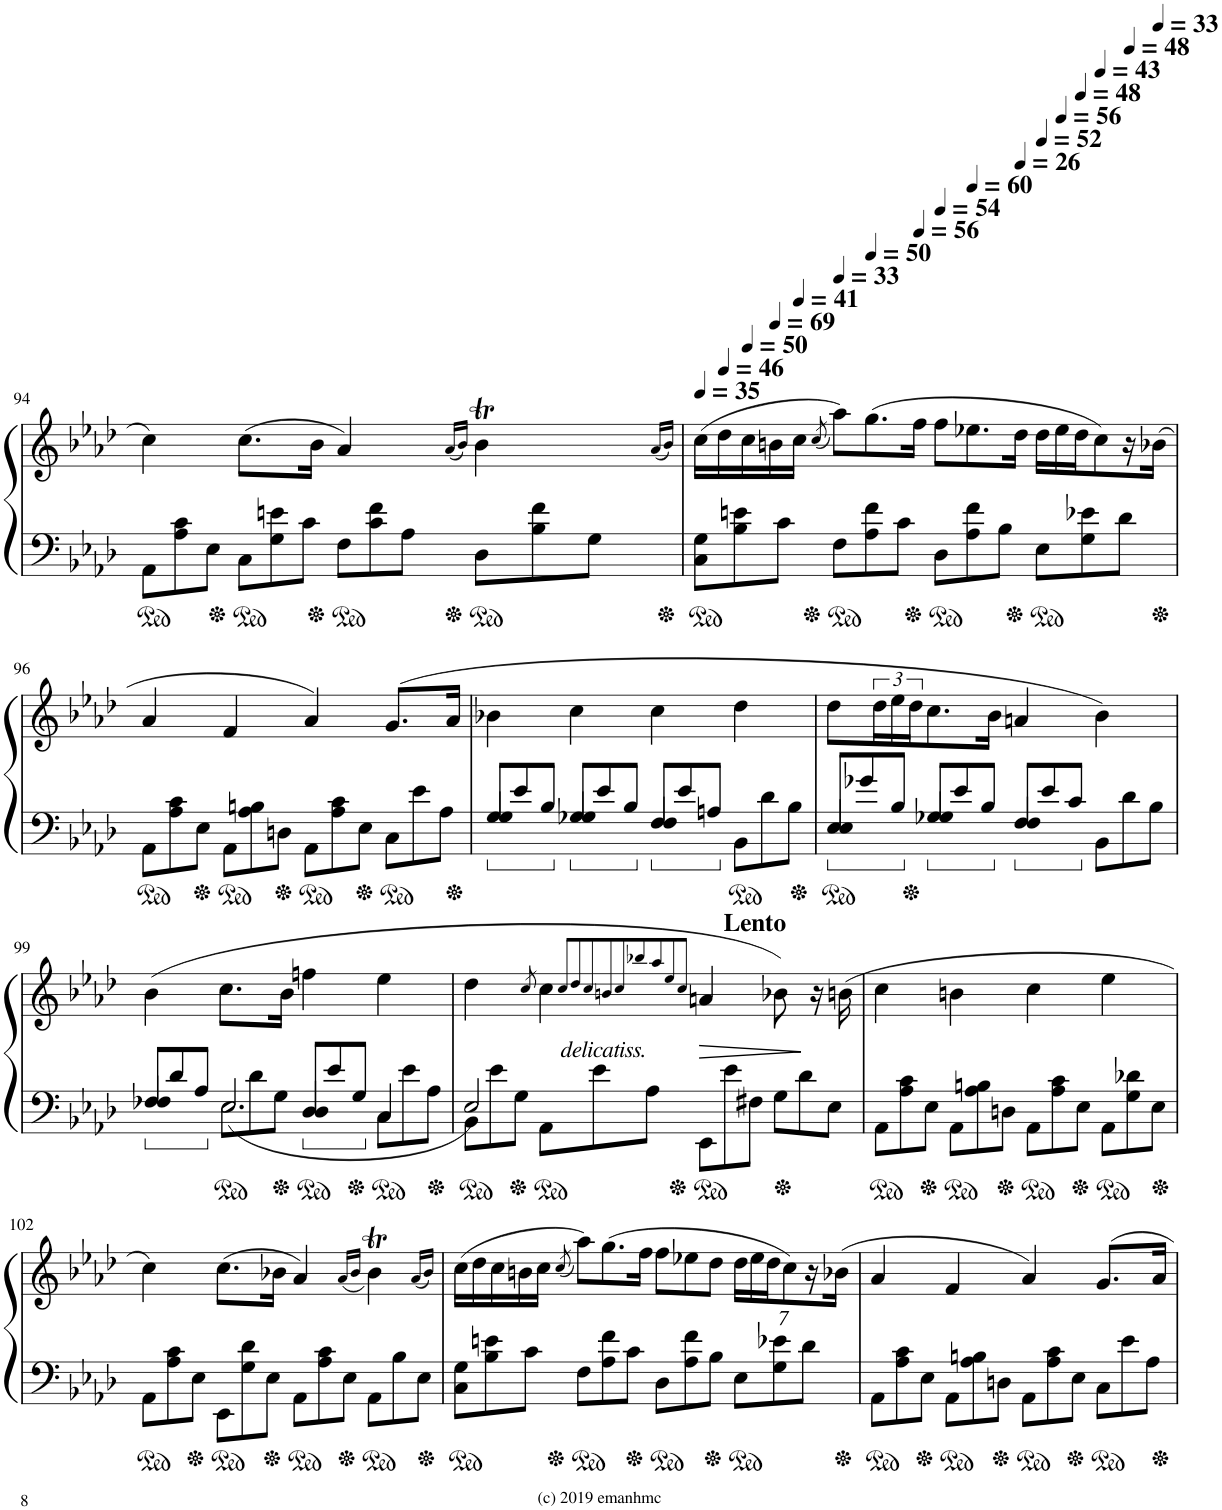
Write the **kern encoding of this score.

**kern	**kern
*part1	*part1
*staff2	*staff1
*I"Piano	*
*I'Pno.	*
!!LO:PB:g=z
*clefF4	*clefG2
*k[b-e-a-d-]	*k[b-e-a-d-]
*M4/4	*M4/4
*met(c)	*met(c)
*Xtuplet	*
=94	=94
*	*^
12AA-\L	4cc\	24%17ryy
12A-\ 12c\	.	.
12E-\J	.	.
12C\L	(8.cc\L	.
12G\ 12en\	.	.
12c\J	.	.
.	16b-\Jk	.
12F\L	4a-/)	.
12c\ 12f\	.	.
12A-\J	.	.
*	*	*Xtuplet
.	.	48a-!
.	.	48b-!
.	(16qa-/LL	.
.	16qb-/JJ)	.
12D-\L	4b-T\	48b-!
.	.	48cc!
.	.	48b-!
.	.	48cc!
12B-\ 12f\	.	48b-!
.	.	48cc!
.	.	56b-!
.	.	56.cc!
12G\J	.	.
.	.	112b-!
.	.	56cc!
.	.	56b-!
.	.	56a-!
.	.	56b-!
*	*v	*v
.	(16qa-/LL
.	16qb-/JJ)
=95	=95
*	*MM35
12C\ 12G\L	(20cc\LL
*	*MM46
.	20dd-\
12B-\ 12en\	.
*	*MM50
.	20cc\
*	*MM69
.	20bn\
12c\J	.
*	*MM41
.	20cc\JJ
*	*MM33
.	(8qcc/
12F\L	12aa-\L))
*	*MM50
12A-\ 12f\	(12.gg\
12c\J	.
*	*MM56
.	24ff\Jk
*	*MM54
12D-\L	12ff\L
*	*MM60
12A-\ 12f\	12.ee-X\
12B-\J	.
*	*MM26
.	24dd-\Jk
*	*MM52
12E-\L	28dd-\LL
*	*MM56
.	28ee-\
*	*MM48
.	28dd-\J
12G\ 12e-X\	.
*	*MM43
.	14cc\)
12d-\J	.
*	*MM48
.	28r
*	*MM33
.	(28b-X\JJ
!!LO:LB:g=z
=96	=96
12AA-\L	4a-/
12A-\ 12c\	.
12E-\J	.
12AA-\L	4f/
12A-\ 12Bn\	.
12Dn\J	.
12AA-\L	4a-/)
12A-\ 12c\	.
12E-\J	.
12C\L	(8.g/L
12e-\	.
12A-\J	.
.	16a-/Jk
=97	=97
*^	*
12G/L	4G/	4b-X\
12e-/	.	.
12B-/J	.	.
12G-X/L	4G-/	4cc\
12e-/	.	.
12B-/J	.	.
12F/L	4F/	4cc\
12e-/	.	.
12An/J	.	.
12BB-\L	4ryy	4dd-\
12d-\	.	.
12B-\J	.	.
=98	=98	=98
12E-/L	4E-/	8dd-\L
12g-X/	.	.
*	*	*tuplet
.	.	24dd-\L
12B-/J	.	24ee-\
.	.	24dd-\J
12G-X/L	4G-/	8.cc\
12e-/	.	.
12B-/J	.	.
.	.	16b-\Jk
12F/L	4F/	4an/
12e-/	.	.
12c/J	.	.
12BB-\L	4ryy	4b-\)
12d-\	.	.
12B-\J	.	.
!!LO:LB:g=z
=99	=99	=99
*	*^	*
12F-X/L	4F-/	4ryy	(4b-\
12d-/	.	.	.
12A-/J	.	.	.
!LO:N:head=open	!	!	!
12E-\L	4ryy	2.E-/	8.cc\L
12d-\	.	.	.
12G\J	.	.	.
.	.	.	16b-\Jk
12D-/L	4D-/	.	4ffn\
12e-/	.	.	.
12G/J	.	.	.
12C\L	4C/	.	4ee-\
12e-\	.	.	.
12A-\J	.	.	.
*	*v	*v	*
=100	=100	=100
*	*	*^
12BB-\L	2E-/	4dd-\	3..ryy
12e-\	.	.	.
12G\J	.	.	.
.	.	8qcc/	.
12AA-\L	.	4cc\	.
12e-\	.	.	.
12A-\J	.	.	.
.	.	8qcc/L	.
.	.	8qdd-/	.
.	.	8qcc/	.
.	.	8qbn/	.
.	.	8qcc/	.
.	.	8qbb-X/	.
.	.	8qaa-/	.
.	.	8qee-/	.
.	.	8qcc/J	.
!	!	!LO:TX:b:i:t=delicatiss.	!
12EE-\L	2ryy	4an/	.
!	!	!	!LO:TX:a:B:t=Lento
12e-\	.	.	3ryy
12F#X\J	.	.	.
12G\L	.	8b-X\)	.
12d-\	.	.	.
.	.	16r	.
12E-\J	.	.	12ryy
.	.	(16bn\	.
*v	*v	*	*
*	*v	*v
=101	=101
12AA-\L	4cc\
12A-\ 12c\	.
12E-\J	.
12AA-\L	4bn\
12A-\ 12Bn\	.
12Dn\J	.
12AA-\L	4cc\
12A-\ 12c\	.
12E-\J	.
12AA-\L	4ee-\
12G\ 12d-X\	.
12E-\J	.
!!LO:LB:g=z
=102	=102
12AA-\L	4cc\)
12A-\ 12c\	.
12E-\J	.
12EE-\L	(8.cc\L
12G\ 12d-\	.
12E-\J	.
.	16b-X\Jk
12AA-\L	4a-/)
12A-\ 12c\	.
12E-\J	.
.	(16qa-/LL
.	16qb-/JJ
12AA-\L	4b-T\)
12B-\	.
12E-\J	.
.	(16qa-/LL
.	16qb-/JJ)
=103	=103
*	*Xtuplet
12C\ 12G\L	(20cc\LL
.	20dd-\
12B-\ 12en\	.
.	20cc\
.	20bn\
12c\J	.
.	20cc\JJ
.	(8qcc/
12F\L	12aa-\L))
12A-\ 12f\	(12.gg\
12c\J	.
.	24ff\Jk
12D-\L	12ff\L
12A-\ 12f\	12ee-X\
12B-\J	12dd-\J
*	*tuplet
*	*Xbrackettup
12E-\L	28dd-\LL
.	28ee-\
.	28dd-\J
12G\ 12e-X\	.
.	14cc\)
12d-\J	.
.	28r
.	(28b-X\JJ
=104	=104
12AA-\L	4a-/
12A-\ 12c\	.
12E-\J	.
12AA-\L	4f/
12A-\ 12Bn\	.
12Dn\J	.
12AA-\L	4a-/)
12A-\ 12c\	.
12E-\J	.
12C\L	8.g/L
12e-\	.
12A-\J	.
.	16a-/Jk
=	=
*-	*-
